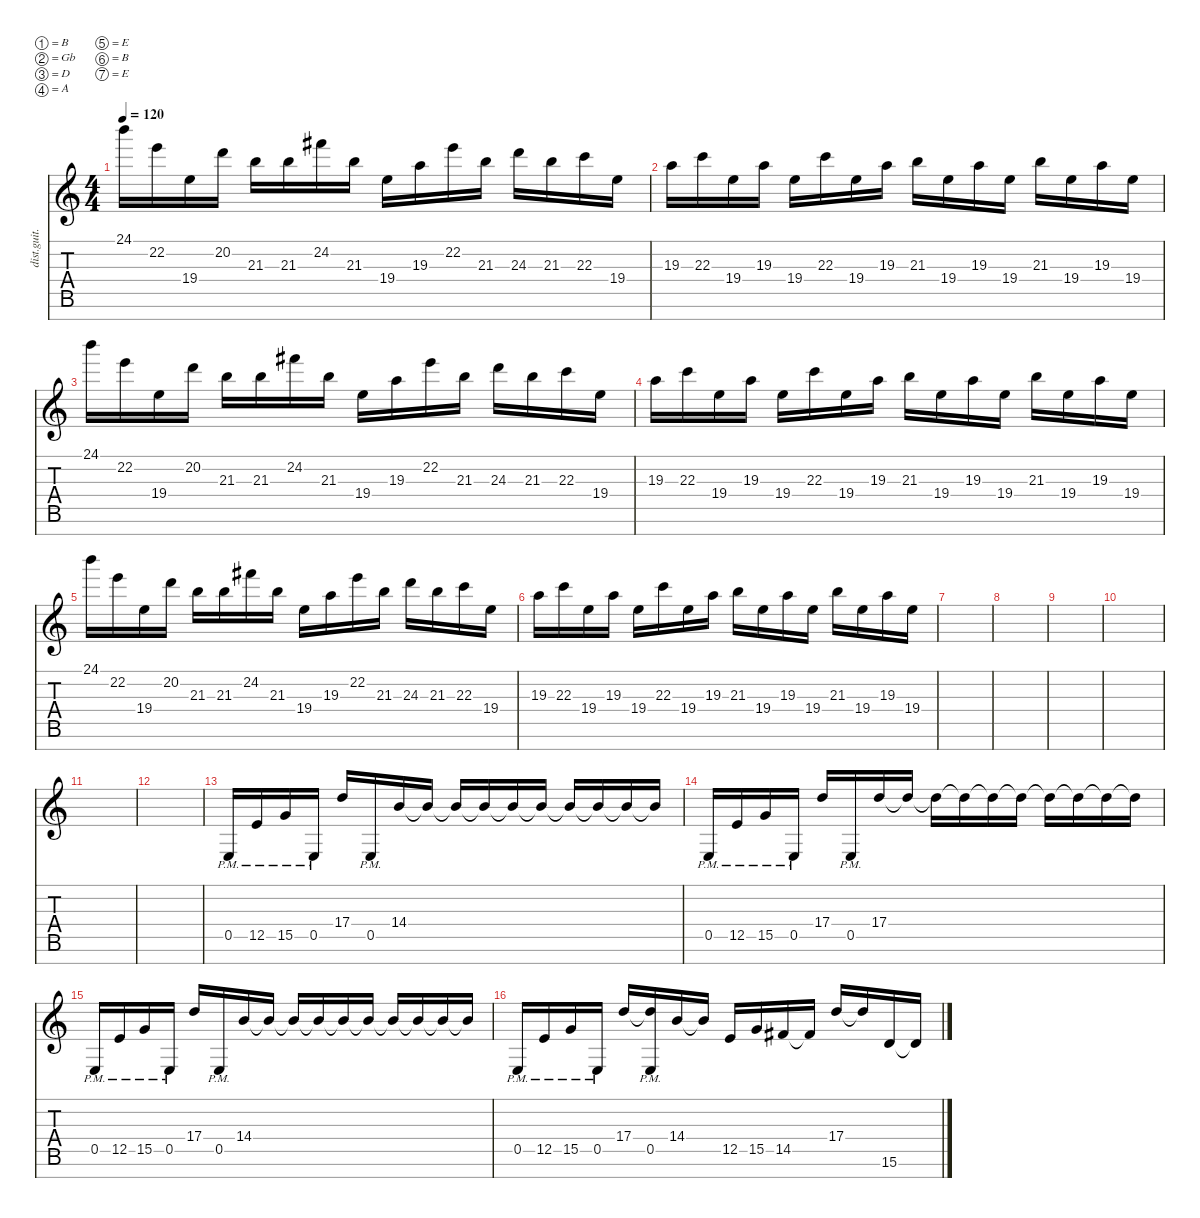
\defaultSystemsLayout 4
\hideDynamics
\bracketExtendMode nobrackets
\otherSystemsTrackNameOrientation horizontal
\track ("lead" "dist.guit.") {instrument distortionguitar}
\staff {score tabs}
\tuning (B3 Gb3 D3 A2 E2 B1 E1)
\ts (4 4)
\tempo 120
\clef g2
\ks c
24.1.16{dy mf beam Down} 22.2.16{beam Down} 19.4.16{beam Down} 20.2.16{beam Down} 21.3.16{beam Down} 21.3.16{beam Down} 24.2{acc #}.16{beam Down} 21.3.16{beam Down} 19.4.16{beam Down} 19.3.16{beam Down} 22.2.16{beam Down} 21.3.16{beam Down} 24.3.16{beam Down} 21.3.16{beam Down} 22.3.16{beam Down} 19.4.16{beam Down} |
19.3.16{beam Down} 22.3.16{beam Down} 19.4.16{beam Down} 19.3.16{beam Down} 19.4.16{beam Down} 22.3.16{beam Down} 19.4.16{beam Down} 19.3.16{beam Down} 21.3.16{beam Down} 19.4.16{beam Down} 19.3.16{beam Down} 19.4.16{beam Down} 21.3.16{beam Down} 19.4.16{beam Down} 19.3.16{beam Down} 19.4.16{beam Down} |
24.1.16{beam Down} 22.2.16{beam Down} 19.4.16{beam Down} 20.2.16{beam Down} 21.3.16{beam Down} 21.3.16{beam Down} 24.2{acc #}.16{beam Down} 21.3.16{beam Down} 19.4.16{beam Down} 19.3.16{beam Down} 22.2.16{beam Down} 21.3.16{beam Down} 24.3.16{beam Down} 21.3.16{beam Down} 22.3.16{beam Down} 19.4.16{beam Down} |
19.3.16{beam Down} 22.3.16{beam Down} 19.4.16{beam Down} 19.3.16{beam Down} 19.4.16{beam Down} 22.3.16{beam Down} 19.4.16{beam Down} 19.3.16{beam Down} 21.3.16{beam Down} 19.4.16{beam Down} 19.3.16{beam Down} 19.4.16{beam Down} 21.3.16{beam Down} 19.4.16{beam Down} 19.3.16{beam Down} 19.4.16{beam Down} |
24.1.16{beam Down} 22.2.16{beam Down} 19.4.16{beam Down} 20.2.16{beam Down} 21.3.16{beam Down} 21.3.16{beam Down} 24.2{acc #}.16{beam Down} 21.3.16{beam Down} 19.4.16{beam Down} 19.3.16{beam Down} 22.2.16{beam Down} 21.3.16{beam Down} 24.3.16{beam Down} 21.3.16{beam Down} 22.3.16{beam Down} 19.4.16{beam Down} |
19.3.16{beam Down} 22.3.16{beam Down} 19.4.16{beam Down} 19.3.16{beam Down} 19.4.16{beam Down} 22.3.16{beam Down} 19.4.16{beam Down} 19.3.16{beam Down} 21.3.16{beam Down} 19.4.16{beam Down} 19.3.16{beam Down} 19.4.16{beam Down} 21.3.16{beam Down} 19.4.16{beam Down} 19.3.16{beam Down} 19.4.16{beam Down} |
|
|
|
|
|
|
0.5{pm}.16{beam Up} 12.5{pm}.16{beam Up} 15.5{pm}.16{beam Up} 0.5{pm}.16{beam Up} 17.4.16{beam Up} 0.5{pm}.16{beam Up} 14.4.16{beam Up} 14.4{t}.16{beam Up} 14.4{t}.16{beam Up} 14.4{t}.16{beam Up} 14.4{t}.16{beam Up} 14.4{t}.16{beam Up} 14.4{t}.16{beam Up} 14.4{t}.16{beam Up} 14.4{t}.16{beam Up} 14.4{t}.16{beam Up} |
0.5{pm}.16{beam Up} 12.5{pm}.16{beam Up} 15.5{pm}.16{beam Up} 0.5{pm}.16{beam Up} 17.4.16{beam Up} 0.5{pm}.16{beam Up} 17.4.16{beam Up} 17.4{t}.16{beam Up} 17.4{t}.16{beam Down} 17.4{t}.16{beam Down} 17.4{t}.16{beam Down} 17.4{t}.16{beam Down} 17.4{t}.16{beam Down} 17.4{t}.16{beam Down} 17.4{t}.16{beam Down} 17.4{t}.16{beam Down} |
0.5{pm}.16{beam Up} 12.5{pm}.16{beam Up} 15.5{pm}.16{beam Up} 0.5{pm}.16{beam Up} 17.4.16{beam Up} 0.5{pm}.16{beam Up} 14.4.16{beam Up} 14.4{t}.16{beam Up} 14.4{t}.16{beam Up} 14.4{t}.16{beam Up} 14.4{t}.16{beam Up} 14.4{t}.16{beam Up} 14.4{t}.16{beam Up} 14.4{t}.16{beam Up} 14.4{t}.16{beam Up} 14.4{t}.16{beam Up} |
0.5{pm}.16{beam Up} 12.5{pm}.16{beam Up} 15.5{pm}.16{beam Up} 0.5{pm}.16{beam Up} 17.4.16{beam Up} (17.4{t} 0.5{pm}).16{beam Up} 14.4.16{beam Up} 14.4{t}.16{beam Up} 12.5.16{beam Up} 15.5.16{beam Up} 14.5{acc #}.16{beam Up} 14.5{t acc #}.16{beam Up} 17.4.16{beam Up} 17.4{t}.16{beam Up} 15.6.16{beam Up} 15.6{t}.16{beam Up}
